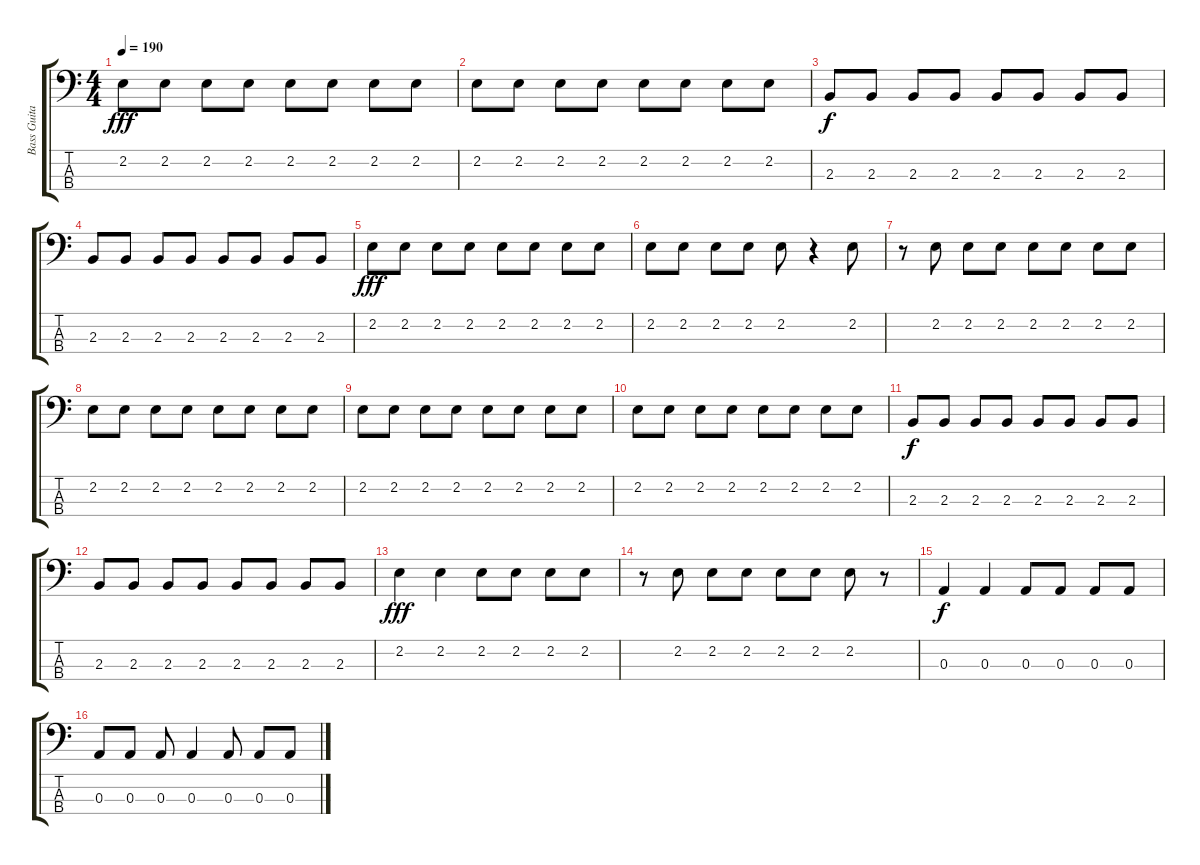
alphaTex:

\track ("Bass Guitar" "Bass Guita") {instrument electricbasspick}
\staff {score tabs}
\tuning (G2 D2 A1 E1) {hide}
\ts (4 4)
\tempo 190
\clef f4
\ks c
2.2.8{dy fff} 2.2.8 2.2.8 2.2.8 2.2.8 2.2.8 2.2.8 2.2.8 |
2.2.8 2.2.8 2.2.8 2.2.8 2.2.8 2.2.8 2.2.8 2.2.8 |
2.3.8{dy f} 2.3.8 2.3.8 2.3.8 2.3.8 2.3.8 2.3.8 2.3.8 |
2.3.8 2.3.8 2.3.8 2.3.8 2.3.8 2.3.8 2.3.8 2.3.8 |
2.2.8{dy fff} 2.2.8 2.2.8 2.2.8 2.2.8 2.2.8 2.2.8 2.2.8 |
2.2.8 2.2.8 2.2.8 2.2.8 2.2.8 r.4 2.2.8 |
r.8 2.2.8 2.2.8 2.2.8 2.2.8 2.2.8 2.2.8 2.2.8 |
2.2.8 2.2.8 2.2.8 2.2.8 2.2.8 2.2.8 2.2.8 2.2.8 |
2.2.8 2.2.8 2.2.8 2.2.8 2.2.8 2.2.8 2.2.8 2.2.8 |
2.2.8 2.2.8 2.2.8 2.2.8 2.2.8 2.2.8 2.2.8 2.2.8 |
2.3.8{dy f} 2.3.8 2.3.8 2.3.8 2.3.8 2.3.8 2.3.8 2.3.8 |
2.3.8 2.3.8 2.3.8 2.3.8 2.3.8 2.3.8 2.3.8 2.3.8 |
2.2.4{dy fff} 2.2.4 2.2.8 2.2.8 2.2.8 2.2.8 |
r.8 2.2.8 2.2.8 2.2.8 2.2.8 2.2.8 2.2.8 r.8 |
0.3.4{dy f} 0.3.4 0.3.8 0.3.8 0.3.8 0.3.8 |
0.3.8 0.3.8 0.3.8 0.3.4 0.3.8 0.3.8 0.3.8
